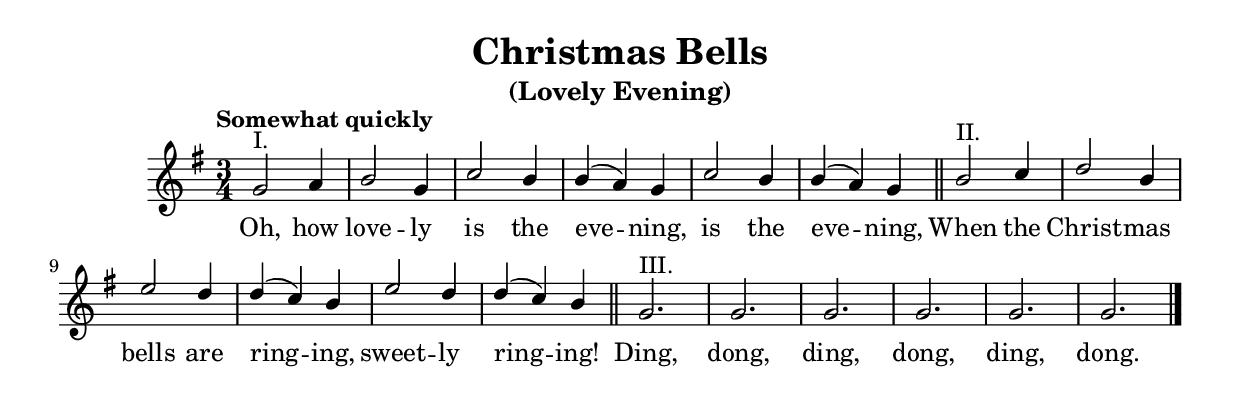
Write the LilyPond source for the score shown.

\version "2.14.2"
\include "util.ly"
\header {
    title = "Christmas Bells"
    subtitle = "(Lovely Evening)"
  }

global = {
  \key g \major
  \time 3/4
  \tempo "Somewhat quickly"
}

sopMusic = \relative c'' {
  g2^"I." a4 |
  b2 g4 |
  c2 b4 |
  b( a) g |
  c2 b4 |
  b( a) g \bar "||"
  
  b2^"II." c4 |
  d2 b4 |
  e2 d4 |
  d( c) b |
  e2 d4 |
  d( c) b \bar "||"
  
  g2.^"III." |
  g2. |
  g2. |
  g2. |
  g2. |
  g2. \bar "|."
}
sopWords = \lyricmode {
  
}

altoMusic = \relative c' {
  
}
altoWords = \lyricmode {
  Oh, how love -- ly is the eve -- ning, is the eve -- ning,
  When the Christ -- mas bells are ring -- ing, sweet -- ly ring -- ing!
  Ding, dong, ding, dong, ding, dong.
}
altoWordsII = \lyricmode {
}
altoWordsIII = \lyricmode {
}
altoWordsIV = \lyricmode {
}
altoWordsV = \lyricmode {
}
altoWordsVI = \lyricmode {
}
tenorMusic = \relative c' {
}
tenorWords = \lyricmode {

}

bassMusic = \relative c {
}
bassWords = \lyricmode {

}

pianoRH = \relative c' {
  
}
pianoLH = \relative c' {
  
}

\score {
  <<
   \new ChoirStaff <<
%    \new Lyrics = sopranos \with { \override VerticalAxisGroup #'nonstaff-relatedstaff-spacing = #'((basic-distance . 1)) }
    \new Staff = women <<
      \new Voice = "sopranos" { \voiceOne << \global \sopMusic >> }
      \new Voice = "altos" { \voiceTwo << \global \altoMusic >> }
    >>
    \new Lyrics \with { alignAboveContext = #"women" \override VerticalAxisGroup #'nonstaff-relatedstaff-spacing = #'((basic-distance . 1))} \lyricsto "sopranos" \sopWords
    \new Lyrics = "altosVI"  \with { alignBelowContext = #"women" } \lyricsto "sopranos" \altoWordsVI
    \new Lyrics = "altosV"  \with { alignBelowContext = #"women" } \lyricsto "sopranos" \altoWordsV
    \new Lyrics = "altosIV"  \with { alignBelowContext = #"women" } \lyricsto "sopranos" \altoWordsIV
    \new Lyrics = "altosIII"  \with { alignBelowContext = #"women" } \lyricsto "sopranos" \altoWordsIII
    \new Lyrics = "altosII"  \with { alignBelowContext = #"women" } \lyricsto "sopranos" \altoWordsII
    \new Lyrics = "altos"  \with { alignBelowContext = #"women" } \lyricsto "sopranos" \altoWords
   
  >>
%    \new PianoStaff << \new Staff { \new Voice { \pianoRH } } \new Staff { \clef "bass" \pianoLH } >>
  >>
  \layout { }
  
  \midi {
    \tempo 4 = 220
    \set Staff.midiInstrument = "flute"
  
    \context {
      \Voice
      \remove "Dynamic_performer"
    }
  }
}
